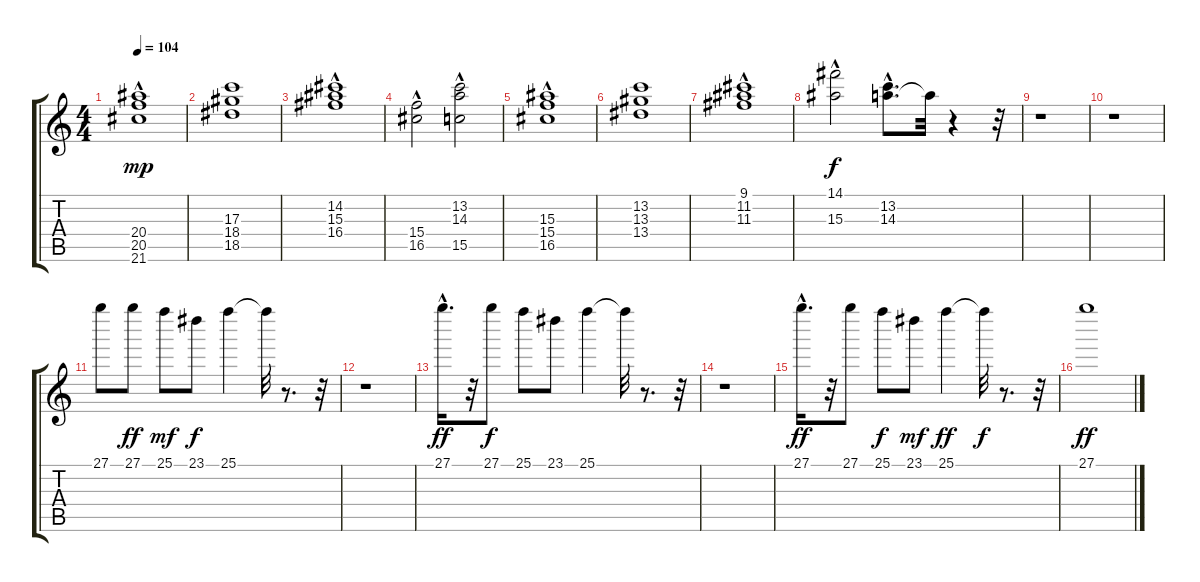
\track "" {instrument acousticguitarsteel}
\staff {score tabs}
\tuning (E4 B3 G3 D3 A2 E2) {hide}
\ts (4 4)
\tempo 104
\clef g2
\ks c
(20.4 20.5{hac} 21.6{hac}).1{dy mp} |
(17.3 18.4 18.5).1 |
(14.2 15.3 16.4{hac}).1 |
(15.4 16.5{hac}).2 (13.2 14.3 15.5{hac}).2 |
(15.3 15.4{hac} 16.5{hac}).1 |
(13.2 13.3 13.4).1 |
(9.1 11.2 11.3{hac}).1 |
(14.1 15.3{hac}).2{dy f} (13.2{hac} 14.3{hac}).8{d} 14.3{t}.32 r.4 r.32 |
r.1 |
r.1 |
27.1.8 27.1.8{dy ff} 25.1.8{dy mf} 23.1.8{dy f} 25.1.4 25.1{t}.32 r.8{d} r.32 |
r.1 |
27.1{hac}.16{d dy ff} r.32 27.1.8{dy f} 25.1.8 23.1.8 25.1.4 25.1{t}.32 r.8{d} r.32 |
r.1 |
27.1{hac}.16{d dy ff} r.32 27.1.8 25.1.8{dy f} 23.1.8{dy mf} 25.1.4{dy ff} 25.1{t}.32{dy f} r.8{d} r.32 |
27.1.1{dy ff}
